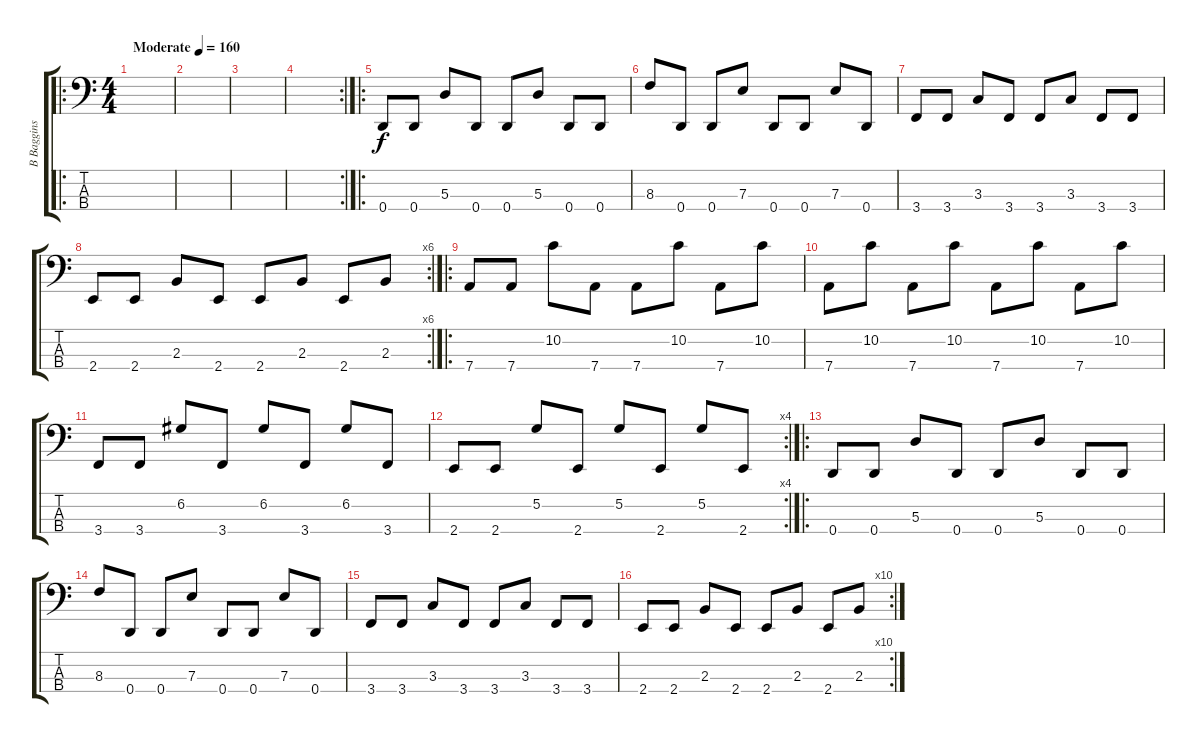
\track ("B Baggins" "B Baggins") {instrument electricbasspick}
\staff {score tabs}
\tuning (G2 D2 A1 D1) {hide}
\ro
\ts (4 4)
\tempo (160 "Moderate")
\clef f4
\ks c
|
|
|
\rc 2
|
\ro
0.4.8 0.4.8 5.3.8 0.4.8 0.4.8 5.3.8 0.4.8 0.4.8 |
8.3.8 0.4.8 0.4.8 7.3.8 0.4.8 0.4.8 7.3.8 0.4.8 |
3.4.8 3.4.8 3.3.8 3.4.8 3.4.8 3.3.8 3.4.8 3.4.8 |
\rc 6
2.4.8 2.4.8 2.3.8 2.4.8 2.4.8 2.3.8 2.4.8 2.3.8 |
\ro
7.4.8 7.4.8 10.2.8 7.4.8 7.4.8 10.2.8 7.4.8 10.2.8 |
7.4.8 10.2.8 7.4.8 10.2.8 7.4.8 10.2.8 7.4.8 10.2.8 |
3.4.8 3.4.8 6.2.8 3.4.8 6.2.8 3.4.8 6.2.8 3.4.8 |
\rc 4
2.4.8 2.4.8 5.2.8 2.4.8 5.2.8 2.4.8 5.2.8 2.4.8 |
\ro
0.4.8 0.4.8 5.3.8 0.4.8 0.4.8 5.3.8 0.4.8 0.4.8 |
8.3.8 0.4.8 0.4.8 7.3.8 0.4.8 0.4.8 7.3.8 0.4.8 |
3.4.8 3.4.8 3.3.8 3.4.8 3.4.8 3.3.8 3.4.8 3.4.8 |
\rc 10
2.4.8 2.4.8 2.3.8 2.4.8 2.4.8 2.3.8 2.4.8 2.3.8
